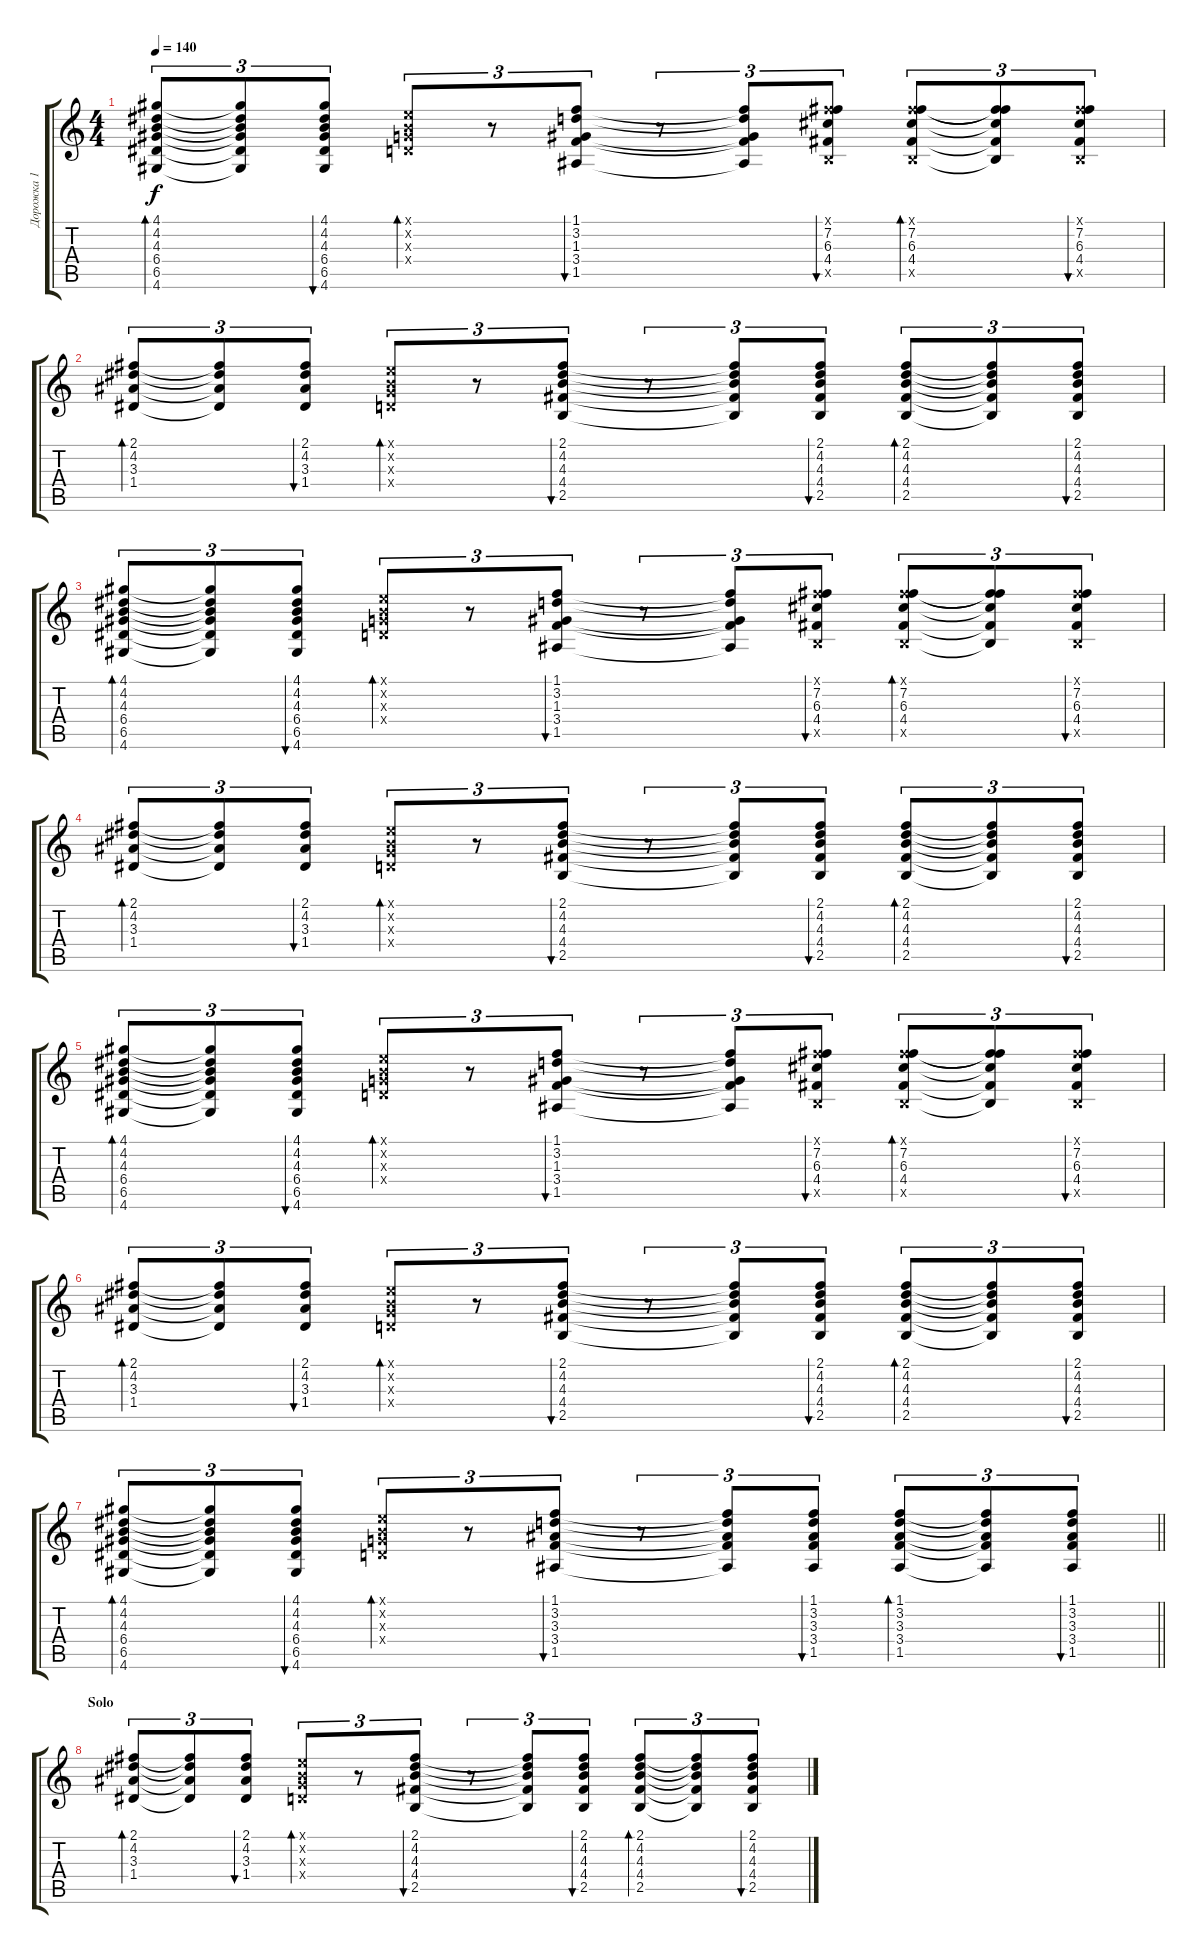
\track ("Дорожка 1" "Дорожка 1") {instrument acousticguitarsteel}
\staff {score tabs}
\tuning (E4 B3 G3 D3 A2 E2) {hide}
\ts (4 4)
\tempo 140
\clef g2
\ks c
(4.1 4.2 4.3 6.4 6.5 4.6).8{tu (3 2) bd 60 dy f} (4.1{t} 4.2{t} 4.3{t} 6.4{t} 6.5{t} 4.6{t}).8{tu (3 2)} (4.1 4.2 4.3 6.4 6.5 4.6).8{tu (3 2) bu 60} (0.1{x} 0.2{x} 0.3{x} 0.4{x}).8{tu (3 2) bd 60} r.8{tu (3 2)} (1.1 3.2 1.3 3.4 1.5).8{tu (3 2) bu 60} r.8{tu (3 2)} (1.1{t} 3.2{t} 1.3{t} 3.4{t} 1.5{t}).8{tu (3 2)} (2.1{x} 7.2 6.3 4.4 2.5{x}).8{tu (3 2) bu 60} (2.1{x} 7.2 6.3 4.4 2.5{x}).8{tu (3 2) bd 60} (2.1{t} 7.2{t} 6.3{t} 4.4{t} 2.5{t}).8{tu (3 2)} (2.1{x} 7.2 6.3 4.4 2.5{x}).8{tu (3 2) bu 60} |
(2.1 4.2 3.3 1.4).8{tu (3 2) bd 60} (2.1{t} 4.2{t} 3.3{t} 1.4{t}).8{tu (3 2)} (2.1 4.2 3.3 1.4).8{tu (3 2) bu 60} (0.1{x} 0.2{x} 0.3{x} 0.4{x}).8{tu (3 2) bd 60} r.8{tu (3 2)} (2.1 4.2 4.3 4.4 2.5).8{tu (3 2) bu 60} r.8{tu (3 2)} (2.1{t} 4.2{t} 4.3{t} 4.4{t} 2.5{t}).8{tu (3 2)} (2.1 4.2 4.3 4.4 2.5).8{tu (3 2) bu 60} (2.1 4.2 4.3 4.4 2.5).8{tu (3 2) bd 60} (2.1{t} 4.2{t} 4.3{t} 4.4{t} 2.5{t}).8{tu (3 2)} (2.1 4.2 4.3 4.4 2.5).8{tu (3 2) bu 60} |
(4.1 4.2 4.3 6.4 6.5 4.6).8{tu (3 2) bd 60} (4.1{t} 4.2{t} 4.3{t} 6.4{t} 6.5{t} 4.6{t}).8{tu (3 2)} (4.1 4.2 4.3 6.4 6.5 4.6).8{tu (3 2) bu 60} (0.1{x} 0.2{x} 0.3{x} 0.4{x}).8{tu (3 2) bd 60} r.8{tu (3 2)} (1.1 3.2 1.3 3.4 1.5).8{tu (3 2) bu 60} r.8{tu (3 2)} (1.1{t} 3.2{t} 1.3{t} 3.4{t} 1.5{t}).8{tu (3 2)} (2.1{x} 7.2 6.3 4.4 2.5{x}).8{tu (3 2) bu 60} (2.1{x} 7.2 6.3 4.4 2.5{x}).8{tu (3 2) bd 60} (2.1{t} 7.2{t} 6.3{t} 4.4{t} 2.5{t}).8{tu (3 2)} (2.1{x} 7.2 6.3 4.4 2.5{x}).8{tu (3 2) bu 60} |
(2.1 4.2 3.3 1.4).8{tu (3 2) bd 60} (2.1{t} 4.2{t} 3.3{t} 1.4{t}).8{tu (3 2)} (2.1 4.2 3.3 1.4).8{tu (3 2) bu 60} (0.1{x} 0.2{x} 0.3{x} 0.4{x}).8{tu (3 2) bd 60} r.8{tu (3 2)} (2.1 4.2 4.3 4.4 2.5).8{tu (3 2) bu 60} r.8{tu (3 2)} (2.1{t} 4.2{t} 4.3{t} 4.4{t} 2.5{t}).8{tu (3 2)} (2.1 4.2 4.3 4.4 2.5).8{tu (3 2) bu 60} (2.1 4.2 4.3 4.4 2.5).8{tu (3 2) bd 60} (2.1{t} 4.2{t} 4.3{t} 4.4{t} 2.5{t}).8{tu (3 2)} (2.1 4.2 4.3 4.4 2.5).8{tu (3 2) bu 60} |
(4.1 4.2 4.3 6.4 6.5 4.6).8{tu (3 2) bd 60} (4.1{t} 4.2{t} 4.3{t} 6.4{t} 6.5{t} 4.6{t}).8{tu (3 2)} (4.1 4.2 4.3 6.4 6.5 4.6).8{tu (3 2) bu 60} (0.1{x} 0.2{x} 0.3{x} 0.4{x}).8{tu (3 2) bd 60} r.8{tu (3 2)} (1.1 3.2 1.3 3.4 1.5).8{tu (3 2) bu 60} r.8{tu (3 2)} (1.1{t} 3.2{t} 1.3{t} 3.4{t} 1.5{t}).8{tu (3 2)} (2.1{x} 7.2 6.3 4.4 2.5{x}).8{tu (3 2) bu 60} (2.1{x} 7.2 6.3 4.4 2.5{x}).8{tu (3 2) bd 60} (2.1{t} 7.2{t} 6.3{t} 4.4{t} 2.5{t}).8{tu (3 2)} (2.1{x} 7.2 6.3 4.4 2.5{x}).8{tu (3 2) bu 60} |
(2.1 4.2 3.3 1.4).8{tu (3 2) bd 60} (2.1{t} 4.2{t} 3.3{t} 1.4{t}).8{tu (3 2)} (2.1 4.2 3.3 1.4).8{tu (3 2) bu 60} (0.1{x} 0.2{x} 0.3{x} 0.4{x}).8{tu (3 2) bd 60} r.8{tu (3 2)} (2.1 4.2 4.3 4.4 2.5).8{tu (3 2) bu 60} r.8{tu (3 2)} (2.1{t} 4.2{t} 4.3{t} 4.4{t} 2.5{t}).8{tu (3 2)} (2.1 4.2 4.3 4.4 2.5).8{tu (3 2) bu 60} (2.1 4.2 4.3 4.4 2.5).8{tu (3 2) bd 60} (2.1{t} 4.2{t} 4.3{t} 4.4{t} 2.5{t}).8{tu (3 2)} (2.1 4.2 4.3 4.4 2.5).8{tu (3 2) bu 60} |
\barLineRight lightlight
(4.1 4.2 4.3 6.4 6.5 4.6).8{tu (3 2) bd 60} (4.1{t} 4.2{t} 4.3{t} 6.4{t} 6.5{t} 4.6{t}).8{tu (3 2)} (4.1 4.2 4.3 6.4 6.5 4.6).8{tu (3 2) bu 60} (0.1{x} 0.2{x} 0.3{x} 0.4{x}).8{tu (3 2) bd 60} r.8{tu (3 2)} (1.1 3.2 3.3 3.4 1.5).8{tu (3 2) bu 60} r.8{tu (3 2)} (1.1{t} 3.2{t} 3.3{t} 3.4{t} 1.5{t}).8{tu (3 2)} (1.1 3.2 3.3 3.4 1.5).8{tu (3 2) bu 60} (1.1 3.2 3.3 3.4 1.5).8{tu (3 2) bd 60} (1.1{t} 3.2{t} 3.3{t} 3.4{t} 1.5{t}).8{tu (3 2)} (1.1 3.2 3.3 3.4 1.5).8{tu (3 2) bu 60} |
\section ("" "Solo")
(2.1 4.2 3.3 1.4).8{tu (3 2) bd 60} (2.1{t} 4.2{t} 3.3{t} 1.4{t}).8{tu (3 2)} (2.1 4.2 3.3 1.4).8{tu (3 2) bu 60} (0.1{x} 0.2{x} 0.3{x} 0.4{x}).8{tu (3 2) bd 60} r.8{tu (3 2)} (2.1 4.2 4.3 4.4 2.5).8{tu (3 2) bu 60} r.8{tu (3 2)} (2.1{t} 4.2{t} 4.3{t} 4.4{t} 2.5{t}).8{tu (3 2)} (2.1 4.2 4.3 4.4 2.5).8{tu (3 2) bu 60} (2.1 4.2 4.3 4.4 2.5).8{tu (3 2) bd 60} (2.1{t} 4.2{t} 4.3{t} 4.4{t} 2.5{t}).8{tu (3 2)} (2.1 4.2 4.3 4.4 2.5).8{tu (3 2) bu 60}
